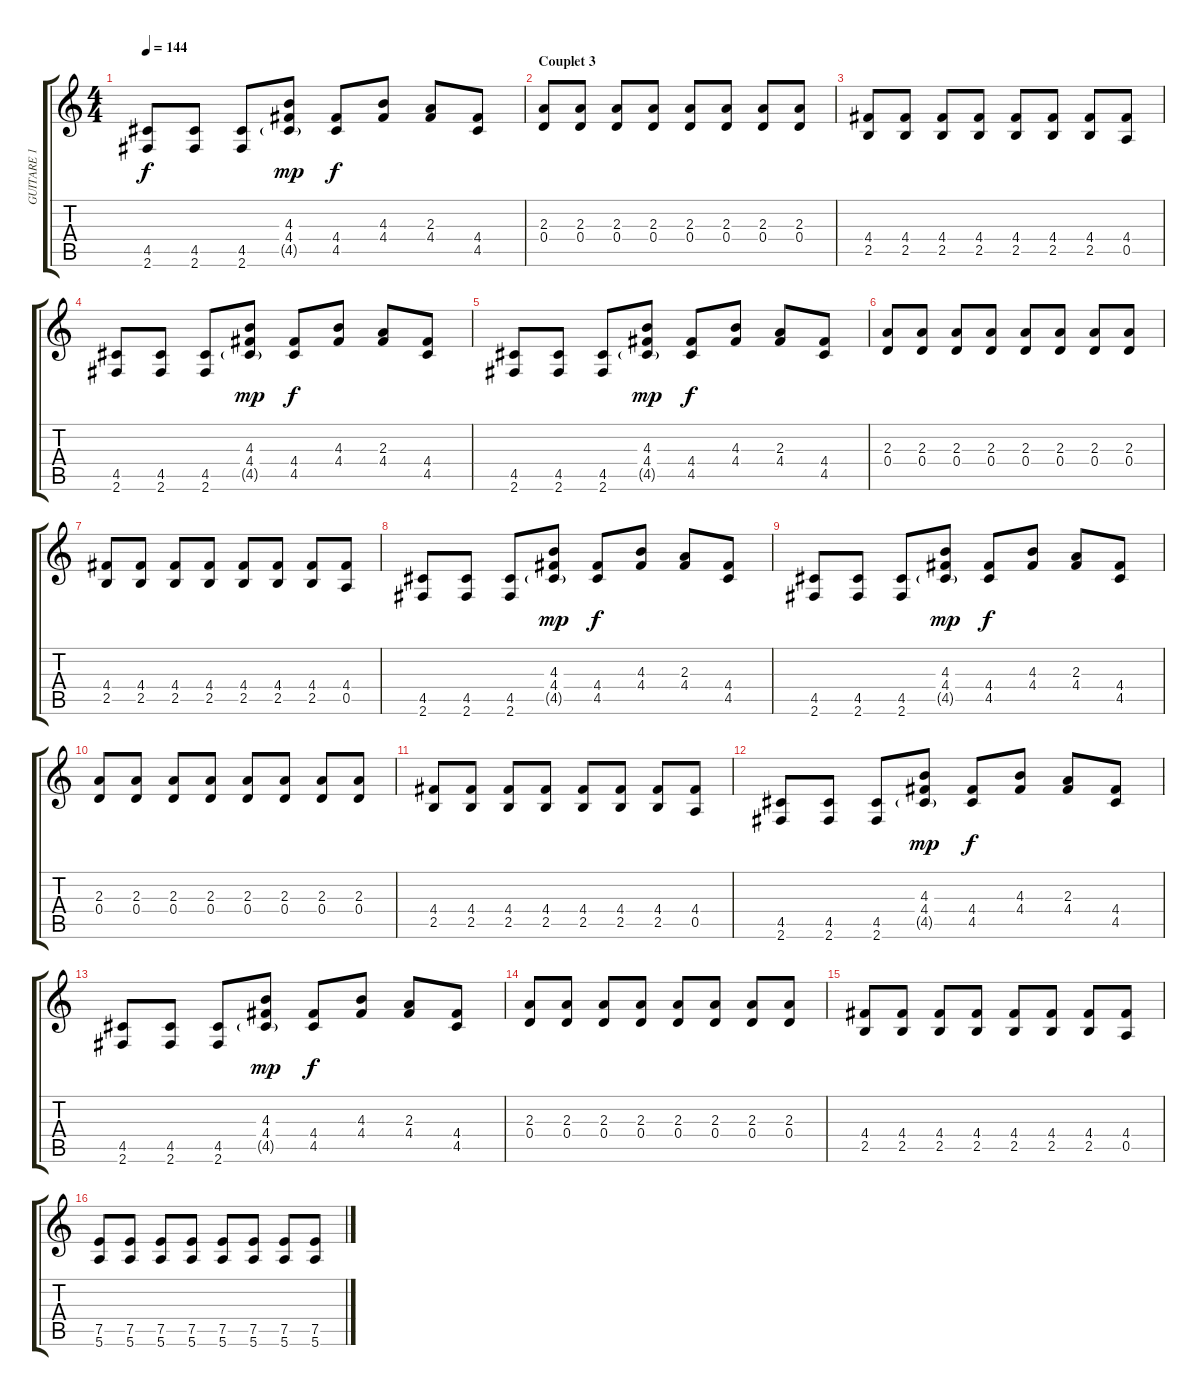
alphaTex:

\track ("GUITARE 1" "GUITARE 1") {instrument electricguitarclean}
\staff {score tabs}
\tuning (E4 B3 G3 D3 A2 E2) {hide}
\ts (4 4)
\tempo 144
\clef g2
\ks c
(4.5 2.6).8{dy f} (4.5 2.6).8 (4.5 2.6).8 (4.3 4.4 4.5{g}).8{dy mp} (4.4 4.5).8{dy f} (4.3 4.4).8 (2.3 4.4).8 (4.4 4.5).8 |
\section ("" "Couplet 3")
(2.3 0.4).8 (2.3 0.4).8 (2.3 0.4).8 (2.3 0.4).8 (2.3 0.4).8 (2.3 0.4).8 (2.3 0.4).8 (2.3 0.4).8 |
(4.4 2.5).8 (4.4 2.5).8 (4.4 2.5).8 (4.4 2.5).8 (4.4 2.5).8 (4.4 2.5).8 (4.4 2.5).8 (4.4 0.5).8 |
(4.5 2.6).8 (4.5 2.6).8 (4.5 2.6).8 (4.3 4.4 4.5{g}).8{dy mp} (4.4 4.5).8{dy f} (4.3 4.4).8 (2.3 4.4).8 (4.4 4.5).8 |
(4.5 2.6).8 (4.5 2.6).8 (4.5 2.6).8 (4.3 4.4 4.5{g}).8{dy mp} (4.4 4.5).8{dy f} (4.3 4.4).8 (2.3 4.4).8 (4.4 4.5).8 |
(2.3 0.4).8 (2.3 0.4).8 (2.3 0.4).8 (2.3 0.4).8 (2.3 0.4).8 (2.3 0.4).8 (2.3 0.4).8 (2.3 0.4).8 |
(4.4 2.5).8 (4.4 2.5).8 (4.4 2.5).8 (4.4 2.5).8 (4.4 2.5).8 (4.4 2.5).8 (4.4 2.5).8 (4.4 0.5).8 |
(4.5 2.6).8 (4.5 2.6).8 (4.5 2.6).8 (4.3 4.4 4.5{g}).8{dy mp} (4.4 4.5).8{dy f} (4.3 4.4).8 (2.3 4.4).8 (4.4 4.5).8 |
(4.5 2.6).8 (4.5 2.6).8 (4.5 2.6).8 (4.3 4.4 4.5{g}).8{dy mp} (4.4 4.5).8{dy f} (4.3 4.4).8 (2.3 4.4).8 (4.4 4.5).8 |
(2.3 0.4).8 (2.3 0.4).8 (2.3 0.4).8 (2.3 0.4).8 (2.3 0.4).8 (2.3 0.4).8 (2.3 0.4).8 (2.3 0.4).8 |
(4.4 2.5).8 (4.4 2.5).8 (4.4 2.5).8 (4.4 2.5).8 (4.4 2.5).8 (4.4 2.5).8 (4.4 2.5).8 (4.4 0.5).8 |
(4.5 2.6).8 (4.5 2.6).8 (4.5 2.6).8 (4.3 4.4 4.5{g}).8{dy mp} (4.4 4.5).8{dy f} (4.3 4.4).8 (2.3 4.4).8 (4.4 4.5).8 |
(4.5 2.6).8 (4.5 2.6).8 (4.5 2.6).8 (4.3 4.4 4.5{g}).8{dy mp} (4.4 4.5).8{dy f} (4.3 4.4).8 (2.3 4.4).8 (4.4 4.5).8 |
(2.3 0.4).8 (2.3 0.4).8 (2.3 0.4).8 (2.3 0.4).8 (2.3 0.4).8 (2.3 0.4).8 (2.3 0.4).8 (2.3 0.4).8 |
(4.4 2.5).8 (4.4 2.5).8 (4.4 2.5).8 (4.4 2.5).8 (4.4 2.5).8 (4.4 2.5).8 (4.4 2.5).8 (4.4 0.5).8 |
(7.5 5.6).8 (7.5 5.6).8 (7.5 5.6).8 (7.5 5.6).8 (7.5 5.6).8 (7.5 5.6).8 (7.5 5.6).8 (7.5 5.6).8
